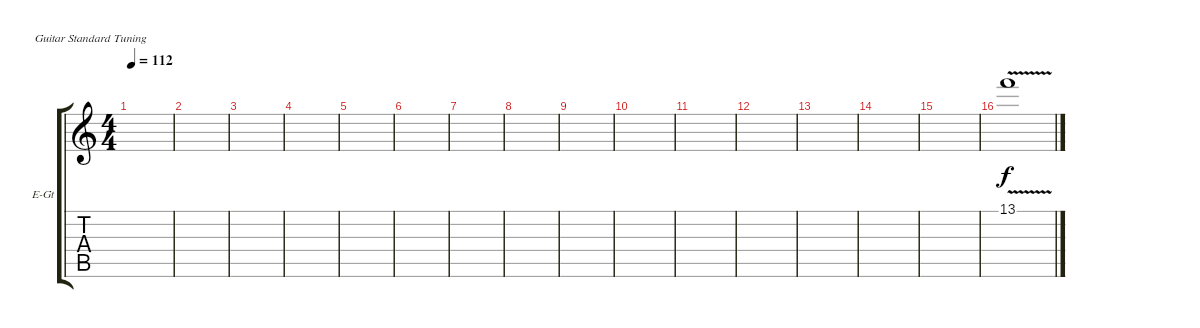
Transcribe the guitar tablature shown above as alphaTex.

\bracketExtendMode groupsimilarinstruments
\firstSystemTrackNameOrientation horizontal
\otherSystemsTrackNameOrientation horizontal
\track ("Electric Guitar" "E-Gt") {instrument distortionguitar}
\staff {score tabs}
\tuning (E4 B3 G3 D3 A2 E2)
\ts (4 4)
\tempo 112
\clef g2
\scale
0.333333
\ks c
|
\scale
0.333333 |
\scale
0.333333 |
\scale
0.333333 |
\scale
0.333333 |
\scale
0.333333 |
\scale
0.333333 |
\scale
0.333333 |
\scale
0.333333 |
\scale
0.333333 |
\scale
0.333333 |
\scale
0.333333 |
\scale
0.333333 |
\scale
0.333333 |
\scale
0.333333 |
\scale
0.333333 13.1{v}.1
